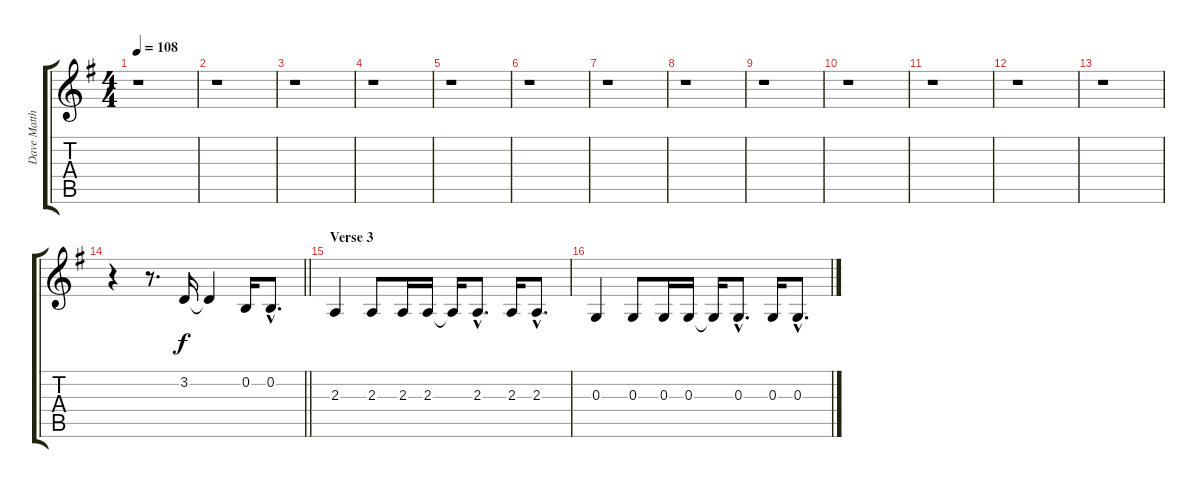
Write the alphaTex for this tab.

\track ("Dave Matthews - Vocals" "Dave Matth") {instrument violin}
\staff {score tabs}
\tuning (E4 B3 G3 D3 A2 E2) {hide}
\ts (4 4)
\tempo 108
\clef g2
\ks g
r.1{dy f} |
r.1 |
r.1 |
r.1 |
r.1 |
r.1 |
r.1 |
r.1 |
r.1 |
r.1 |
r.1 |
r.1 |
r.1 |
\barLineRight lightlight
r.4 r.8{d} 3.2.16 3.2{t}.4 0.2.16 0.2{hac}.8{d} |
\section ("" "Verse 3")
2.3.4 2.3.8 2.3.16 2.3.16 2.3{t}.16 2.3{hac}.8{d} 2.3.16 2.3{hac}.8{d} |
0.3.4 0.3.8 0.3.16 0.3.16 0.3{t}.16 0.3{hac}.8{d} 0.3.16 0.3{hac}.8{d}
